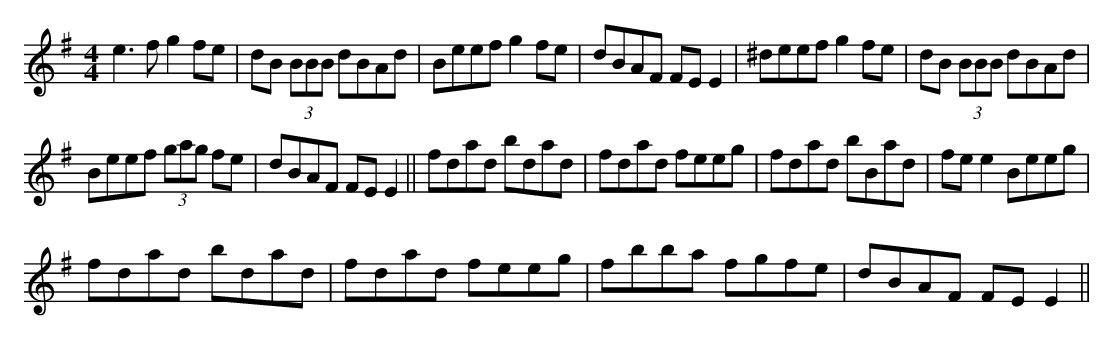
X:1
M:4/4
K:Emin
e3f g2fe|dB (3BBB dBAd|Beef g2fe|dBAF FEE2|^deef g2fe|dB (3BBB dBAd|
Beef (3gag fe|dBAF FE E2||fdad bdad|fdad feeg|fdad bBad|fee2 Beeg|
fdad bdad|fdad feeg|fbba fgfe|dBAF FEE2||
